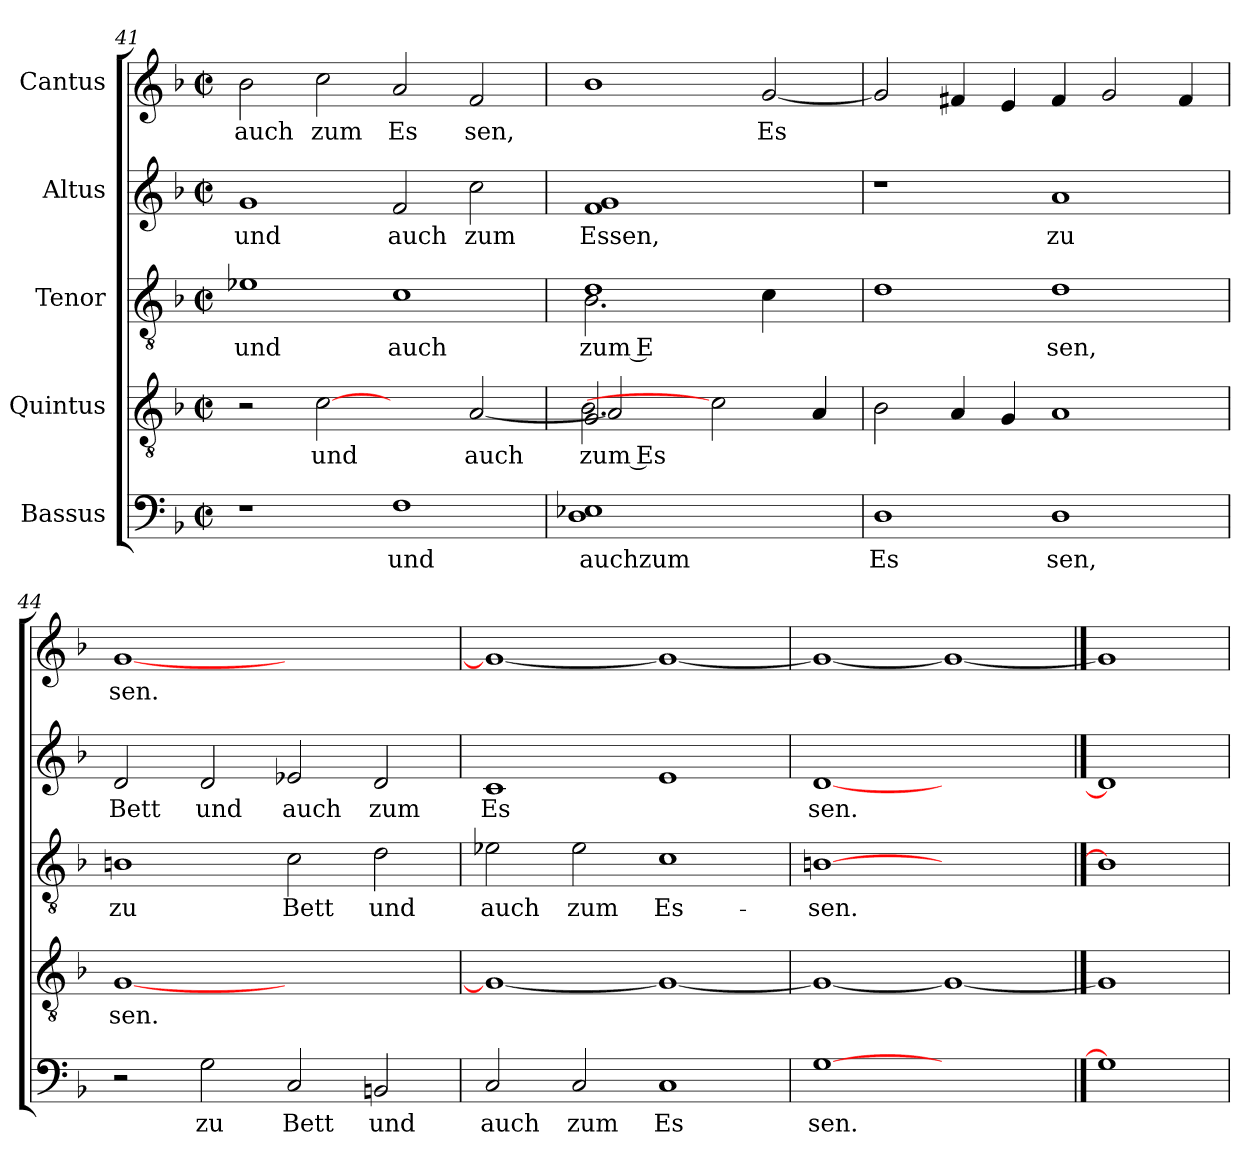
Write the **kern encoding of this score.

**kern	**text	**kern	**text	**kern	**text	**kern	**text	**kern	**text
*part5	*part5	*part4	*part4	*part3	*part3	*part2	*part2	*part1	*part1
*staff5	*staff5	*staff4	*staff4	*staff3	*staff3	*staff2	*staff2	*staff1	*staff1
*I"Bassus	*	*I"Quintus	*	*I"Tenor	*	*I"Altus	*	*I"Cantus	*
*clefF4	*	*clefGv2	*	*clefGv2	*	*clefG2	*	*clefG2	*
*k[b-]	*	*k[b-]	*	*k[b-]	*	*k[b-]	*	*k[b-]	*
*F:	*	*F:	*	*F:	*	*F:	*	*F:	*
*M2/2	*	*M2/2	*	*M2/2	*	*M2/2	*	*M2/2	*
*met(c|)	*	*met(c|)	*	*met(c|)	*	*met(c|)	*	*met(c|)	*
=41	=41	=41	=41	=41	=41	=41	=41	=41	=41
!	!	!	!	!	!LO:LY:b:cj	!	!LO:LY:b:cj	!	!LO:LY:b:cj
1r	.	2r	.	1e-	und	1g	und	2b-\	auch
!	!	!	!LO:LY:b:cj	!	!	!	!	!	!LO:LY:b:cj
.	.	[2c	und	.	.	.	.	2cc\	zum
!	!LO:LY:b:cj	!	!	!	!LO:LY:b:cj	!	!LO:LY:b:cj	!	!LO:LY:b:cj
1F	und	2ryy	.	1c	auch	2f/	auch	2a/	Es
!	!	!	!LO:LY:b:cj	!	!	!	!LO:LY:b:cj	!	!LO:LY:b:cj
.	.	[<2A/	auch	.	.	2cc\	zum	2f/	sen,
=42	=42	=42	=42	=42	=42	=42	=42	=42	=42
!	!LO:LY:b:cj	!	!LO:LY:b:cj	!	!LO:LY:b:cj	!	!LO:LY:b:cj	!	!
*	*	*^	*	*^	*	*	*	*	*
*	*	*	*^	*	*	*	*	*	*	*	*
1D 1E-X	auchzum	2.G/	2B-\	2A/]	zum Es	1d	2.B-\	zum E	1f 1g	Essen,	1b-	.
.	.	.	1ryy	1ryy	.	.	.	.	.	.	.	.
.	.	2c]	.	.	.	.	4ryy	.	.	.	.	.
!	!	!	!	!	!	!	!	!LO:LY:b:cj	!	!	!	!LO:LY:b:cj
2ryy	.	.	.	.	.	4c\	2ryy	.	2ryy	.	[<2g/	Es
!	!	!	!	!	!LO:LY:b:cj	!	!	!	!	!	!	!
.	.	4A/	.	.	.	4ryy	.	.	.	.	.	.
*	*	*v	*v	*v	*	*	*	*	*	*	*	*
*	*	*	*	*v	*v	*	*	*	*	*
=43	=43	=43	=43	=43	=43	=43	=43	=43	=43
!	!LO:LY:b:cj	!	!LO:LY:b:cj	!	!LO:LY:b:cj	!	!	!	!LO:LY:b:cj
1D	Es	2B-\	.	1d	-	1r	.	2g/]	.
!	!	!	!LO:LY:b:cj	!	!	!	!	!	!LO:LY:b:cj
.	.	4A/	.	.	.	.	.	4f#X/	.
!	!	!	!LO:LY:b:cj	!	!	!	!	!	!LO:LY:b:cj
.	.	4G/	.	.	.	.	.	4e/	.
!	!LO:LY:b:cj	!	!LO:LY:b:cj	!	!LO:LY:b:cj	!	!LO:LY:b:cj	!	!LO:LY:b:cj
1D	sen,	1A	.	1d	-sen,	1a	zu	4f#/	.
!	!	!	!	!	!	!	!	!	!LO:LY:b:cj
.	.	.	.	.	.	.	.	2g/	.
!	!	!	!	!	!	!	!	!	!LO:LY:b:cj
.	.	.	.	.	.	.	.	4f#/	.
=44	=44	=44	=44	=44	=44	=44	=44	=44	=44
!	!	!	!LO:LY:b:cj	!	!LO:LY:b:cj	!	!LO:LY:b:cj	!	!LO:LY:b:cj
2r	.	[<1G	sen.	1Bn	zu	2d/	Bett	[<1g	sen.
!	!LO:LY:b:cj	!	!	!	!	!	!LO:LY:b:cj	!	!
2G\	zu	.	.	.	.	2d/	und	.	.
!	!LO:LY:b:cj	!	!	!	!LO:LY:b:cj	!	!LO:LY:b:cj	!	!
2C/	Bett	1ryy	.	2c\	Bett	2e-X/	auch	1ryy	.
!	!LO:LY:b:cj	!	!	!	!LO:LY:b:cj	!	!LO:LY:b:cj	!	!
2BBn/	und	.	.	2d\	und	2d/	zum	.	.
=45	=45	=45	=45	=45	=45	=45	=45	=45	=45
!	!LO:LY:b:cj	!	!LO:LY:b:cj	!	!LO:LY:b:cj	!	!LO:LY:b:cj	!	!LO:LY:b:cj
2C/	auch	1G_<	.	2e-X\	auch	1c	Es	1g_<	.
!	!LO:LY:b:cj	!	!	!	!LO:LY:b:cj	!	!	!	!
2C/	zum	.	.	2e-\	zum	.	.	.	.
!	!LO:LY:b:cj	!	!	!	!LO:LY:b:cj	!	!LO:LY:b:cj	!	!
1C	Es	1G_	.	1c	Es-	1e	.	1g_	.
=46	=46	=46	=46	=46	=46	=46	=46	=46	=46
!	!LO:LY:b:cj	!	!LO:LY:b:cj	!	!LO:LY:b:cj	!	!LO:LY:b:cj	!	!LO:LY:b:cj
[1G	sen.	1G_	.	[1Bn	-sen.	[1d	sen.	1g_	.
1ryy	.	1G_	.	1ryy	.	1ryy	.	1g_	.
==47	==47	==47	==47	==47	==47	==47	==47	==47	==47
1G]	.	1G]	.	1B]	.	1d]	.	1g]	.
=	=	=	=	=	=	=	=	=	=
*-	*-	*-	*-	*-	*-	*-	*-	*-	*-
